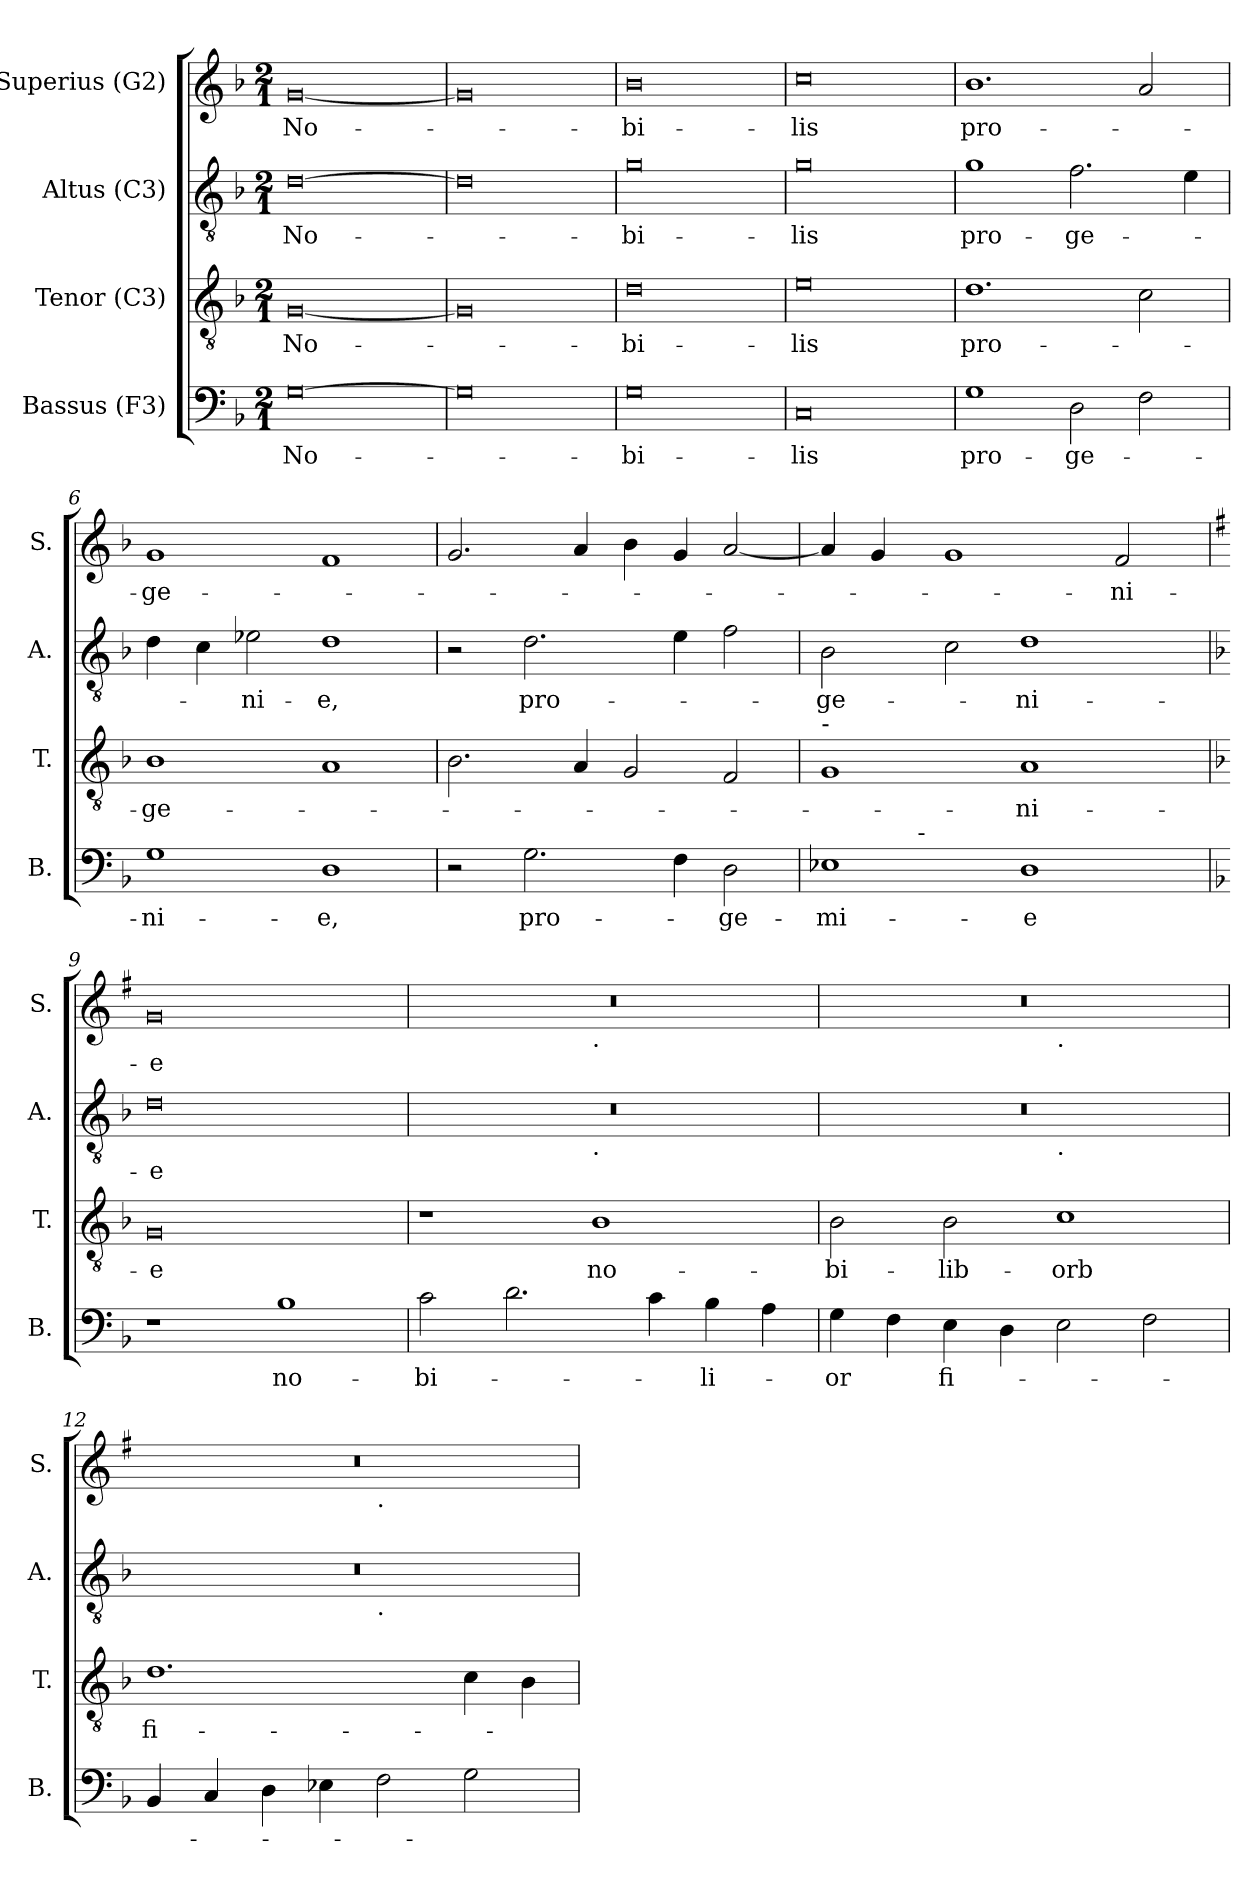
**kern	**text	**kern	**text	**kern	**text	**kern	**text
*part4	*part4	*part3	*part3	*part2	*part2	*part1	*part1
*staff4	*staff4	*staff3	*staff3	*staff2	*staff2	*staff1	*staff1
*I"Bassus (F3)	*	*I"Tenor (C3)	*	*I"Altus (C3)	*	*I"Superius (G2)	*
*I'B.	*	*I'T.	*	*I'A.	*	*I'S.	*
*clefF4	*	*clefGv2	*	*clefGv2	*	*clefG2	*
*k[b-]	*	*k[b-]	*	*k[b-]	*	*k[b-]	*
*F:	*	*F:	*	*F:	*	*F:	*
*M2/1	*	*M2/1	*	*M2/1	*	*M2/1	*
=1	=1	=1	=1	=1	=1	=1	=1
!	!LO:LY:b	!	!LO:LY:b	!	!LO:LY:b	!	!LO:LY:b
[>0G	No-	[<0G	No-	[>0d	No-	[<0g	No-
=2	=2	=2	=2	=2	=2	=2	=2
0G]	.	0G]	.	0d]	.	0g]	.
=3	=3	=3	=3	=3	=3	=3	=3
!	!LO:LY:b:rj	!	!LO:LY:b:rj	!	!LO:LY:b:rj	!	!LO:LY:b:rj
0G	-bi-	0d	-bi-	0g	-bi-	0b-	-bi-
=4	=4	=4	=4	=4	=4	=4	=4
!	!LO:LY:b:rj	!	!LO:LY:b:rj	!	!LO:LY:b:rj	!	!LO:LY:b:rj
0C	-lis	0e	-lis	0g	-lis	0cc	-lis
=5	=5	=5	=5	=5	=5	=5	=5
!	!LO:LY:b	!	!LO:LY:b	!	!LO:LY:b	!	!LO:LY:b
1G	pro-	1.d	pro-	1g	pro-	1.b-	pro-
!	!LO:LY:b	!	!	!	!LO:LY:b	!	!
2D\	-ge-	.	.	2.f\	-ge-	.	.
2F\	.	2c\	.	.	.	2a/	.
.	.	.	.	4e\	.	.	.
=6	=6	=6	=6	=6	=6	=6	=6
!	!LO:LY:b	!	!LO:LY:b	!	!	!	!LO:LY:b
1G	-ni-	1B-	-ge-	4d\	.	1g	-ge-
.	.	.	.	4c\	.	.	.
!	!	!	!	!	!LO:LY:b	!	!
.	.	.	.	2e-\	-ni-	.	.
!	!LO:LY:b	!	!	!	!LO:LY:b	!	!
1D	-e,	1A	.	1d	-e,	1f	.
=7	=7	=7	=7	=7	=7	=7	=7
2r	.	2.B-\	.	2r	.	2.g/	.
!	!LO:LY:b	!	!	!	!LO:LY:b	!	!
2.G\	pro-	.	.	2.d\	pro-	.	.
.	.	4A/	.	.	.	4a/	.
.	.	2G/	.	.	.	4b-\	.
4F\	.	.	.	4e\	.	4g/	.
!	!LO:LY:b	!	!	!	!	!	!
2D\	-ge-	2F/	.	2f\	.	[<2a/	.
!!LO:LB:g=z
=8	=8	=8	=8	=8	=8	=8	=8
!	!	!LO:TX:a:t=-	!	!	!	!	!
!	!LO:LY:b	!	!	!	!LO:LY:b	!	!
*^	*	*	*	*	*	*	*
1E-	4ryy	-mi-	1G	.	2B-\	-ge-	4a/]	.
.	8ryy	.	.	.	.	.	4g/	.
.	32ryy	.	.	.	.	.	.	.
!	!LO:TX:a:t=-	!	!	!	!	!	!	!
.	1ryy	.	.	.	.	.	.	.
.	.	.	.	.	2c\	.	1g	.
!	!	!LO:LY:b:rj	!	!LO:LY:b	!	!LO:LY:b	!	!
1D	.	-e	1A	-ni-	1d	-ni-	.	.
.	2ryy	.	.	.	.	.	.	.
!	!	!	!	!	!	!	!	!LO:LY:b
.	.	.	.	.	.	.	2f/	-ni-
.	16.ryy	.	.	.	.	.	.	.
*v	*v	*	*	*	*	*	*	*
=9	=9	=9	=9	=9	=9	=9	=9
*	*	*	*	*	*	*k[f#]	*
*	*	*	*	*	*	*G:	*
*^	*	*	*	*	*	*	*
!	!	!	!	!LO:LY:b:rj	!	!LO:LY:b:rj	!	!LO:LY:b:rj
*v	*v	*	*	*	*	*	*	*
1r	.	0G	-e	0d	-e	0g	-e
!	!LO:LY:b	!	!	!	!	!	!
1B-	no-	.	.	.	.	.	.
=10	=10	=10	=10	=10	=10	=10	=10
!	!LO:LY:b	!	!	!	!	!	!
*	*	*	*	*^	*	*^	*
2c\	-bi-	1r	.	0r	1ryy	.	0r	1ryy	.
2.d\	.	.	.	.	.	.	.	.	.
!	!	!	!	!	!	!	!	!LO:TX:b:t=.	!
!	!	!	!	!	!LO:TX:b:t=.	!	!	!	!
!	!	!	!LO:LY:b	!	!	!	!	!	!
.	.	1B-	no-	.	1ryy	.	.	1ryy	.
4c\	.	.	.	.	.	.	.	.	.
!	!LO:LY:b	!	!	!	!	!	!	!	!
4B-\	-li-	.	.	.	.	.	.	.	.
4A\	.	.	.	.	.	.	.	.	.
=11	=11	=11	=11	=11	=11	=11	=11	=11	=11
!	!LO:LY:b	!	!LO:LY:b	!	!	!	!	!	!
4G\	-or	2B-\	-bi-	0r	1ryy	.	0r	1ryy	.
4F\	.	.	.	.	.	.	.	.	.
!	!LO:LY:b	!	!LO:LY:b	!	!	!	!	!	!
4E\	fi-	2B-\	-lib-	.	.	.	.	.	.
4D\	.	.	.	.	.	.	.	.	.
!	!	!	!	!	!	!	!	!LO:TX:b:t=.	!
!	!	!	!	!	!LO:TX:b:t=.	!	!	!	!
!	!	!	!LO:LY:b:rj	!	!	!	!	!	!
2E\	.	1c	-orb	.	1ryy	.	.	1ryy	.
2F\	.	.	.	.	.	.	.	.	.
=12	=12	=12	=12	=12	=12	=12	=12	=12	=12
!	!	!	!LO:LY:b	!	!	!	!	!	!
4BB-/	.	1.d	fi-	0r	1ryy	.	0r	1ryy	.
4C/	.	.	.	.	.	.	.	.	.
4D\	.	.	.	.	.	.	.	.	.
4E-\	.	.	.	.	.	.	.	.	.
!	!	!	!	!	!	!	!	!LO:TX:b:t=.	!
!	!	!	!	!	!LO:TX:b:t=.	!	!	!	!
2F\	.	.	.	.	1ryy	.	.	1ryy	.
2G\	.	4c\	.	.	.	.	.	.	.
.	.	4B-\	.	.	.	.	.	.	.
*	*	*	*	*v	*v	*	*	*	*
*	*	*	*	*	*	*v	*v	*
=	=	=	=	=	=	=	=
*-	*-	*-	*-	*-	*-	*-	*-
